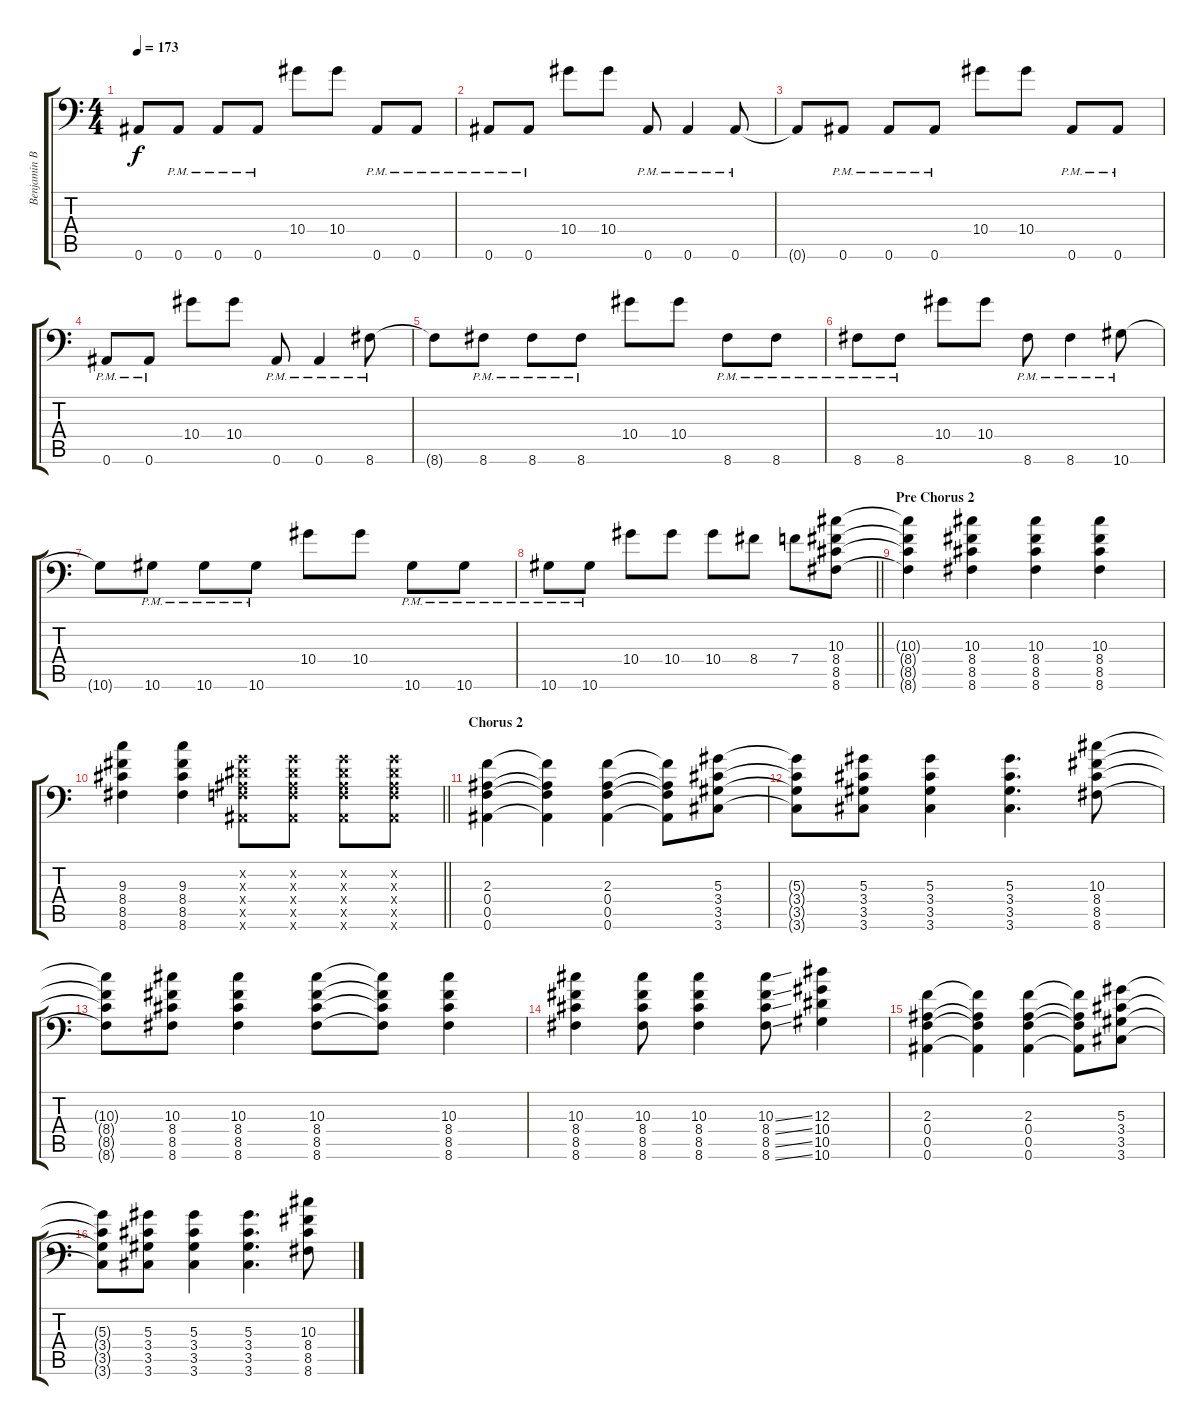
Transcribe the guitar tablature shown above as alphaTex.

\track ("Benjamin Burnley" "Benjamin B") {instrument distortionguitar}
\staff {score tabs}
\tuning (C4 G3 Eb3 Bb2 F2 Bb1) {hide}
\ts (4 4)
\tempo 173
\clef f4
\ks c
0.6{t}.8{dy f} 0.6{pm}.8 0.6{pm}.8 0.6{pm}.8 10.4.8 10.4.8 0.6{pm}.8 0.6{pm}.8 |
0.6{pm}.8 0.6{pm}.8 10.4.8 10.4.8 0.6{pm}.8 0.6{pm}.4 0.6{pm}.8 |
0.6{t}.8 0.6{pm}.8 0.6{pm}.8 0.6{pm}.8 10.4.8 10.4.8 0.6{pm}.8 0.6{pm}.8 |
0.6{pm}.8 0.6{pm}.8 10.4.8 10.4.8 0.6{pm}.8 0.6{pm}.4 8.6{pm}.8 |
8.6{t}.8 8.6{pm}.8 8.6{pm}.8 8.6{pm}.8 10.4.8 10.4.8 8.6{pm}.8 8.6{pm}.8 |
8.6{pm}.8 8.6{pm}.8 10.4.8 10.4.8 8.6{pm}.8 8.6{pm}.4 10.6{pm}.8 |
10.6{t}.8 10.6{pm}.8 10.6{pm}.8 10.6{pm}.8 10.4.8 10.4.8 10.6{pm}.8 10.6{pm}.8 |
\barLineRight lightlight
10.6{pm}.8 10.6{pm}.8 10.4.8 10.4.8 10.4.8 8.4.8 7.4.8 (10.3 8.4 8.5 8.6).8 |
\section ("" "Pre Chorus 2")
(10.3{t} 8.4{t} 8.5{t} 8.6{t}).4 (10.3 8.4 8.5 8.6).4 (10.3 8.4 8.5 8.6).4 (10.3 8.4 8.5 8.6).4 |
\barLineRight lightlight
(9.3 8.4 8.5 8.6).4 (9.3 8.4 8.5 8.6).4 (0.2{x} 0.3{x} 0.4{x} 0.5{x} 0.6{x}).8 (0.2{x} 0.3{x} 0.4{x} 0.5{x} 0.6{x}).8 (0.2{x} 0.3{x} 0.4{x} 0.5{x} 0.6{x}).8 (0.2{x} 0.3{x} 0.4{x} 0.5{x} 0.6{x}).8 |
\section ("" "Chorus 2")
(2.3 0.4 0.5 0.6).4 (2.3{t} 0.4{t} 0.5{t} 0.6{t}).4 (2.3 0.4 0.5 0.6).4 (2.3{t} 0.4{t} 0.5{t} 0.6{t}).8 (5.3 3.4 3.5 3.6).8 |
(5.3{t} 3.4{t} 3.5{t} 3.6{t}).8 (5.3 3.4 3.5 3.6).8 (5.3 3.4 3.5 3.6).4 (5.3 3.4 3.5 3.6).4{d} (10.3 8.4 8.5 8.6).8 |
(10.3{t} 8.4{t} 8.5{t} 8.6{t}).8 (10.3 8.4 8.5 8.6).8 (10.3 8.4 8.5 8.6).4 (10.3 8.4 8.5 8.6).8 (10.3{t} 8.4{t} 8.5{t} 8.6{t}).8 (10.3 8.4 8.5 8.6).4 |
(10.3 8.4 8.5 8.6).4 (10.3 8.4 8.5 8.6).8 (10.3 8.4 8.5 8.6).4 (10.3{ss} 8.4{ss} 8.5{ss} 8.6{ss}).8 (12.3 10.4 10.5 10.6).4 |
(2.3 0.4 0.5 0.6).4 (2.3{t} 0.4{t} 0.5{t} 0.6{t}).4 (2.3 0.4 0.5 0.6).4 (2.3{t} 0.4{t} 0.5{t} 0.6{t}).8 (5.3 3.4 3.5 3.6).8 |
(5.3{t} 3.4{t} 3.5{t} 3.6{t}).8 (5.3 3.4 3.5 3.6).8 (5.3 3.4 3.5 3.6).4 (5.3 3.4 3.5 3.6).4{d} (10.3 8.4 8.5 8.6).8
